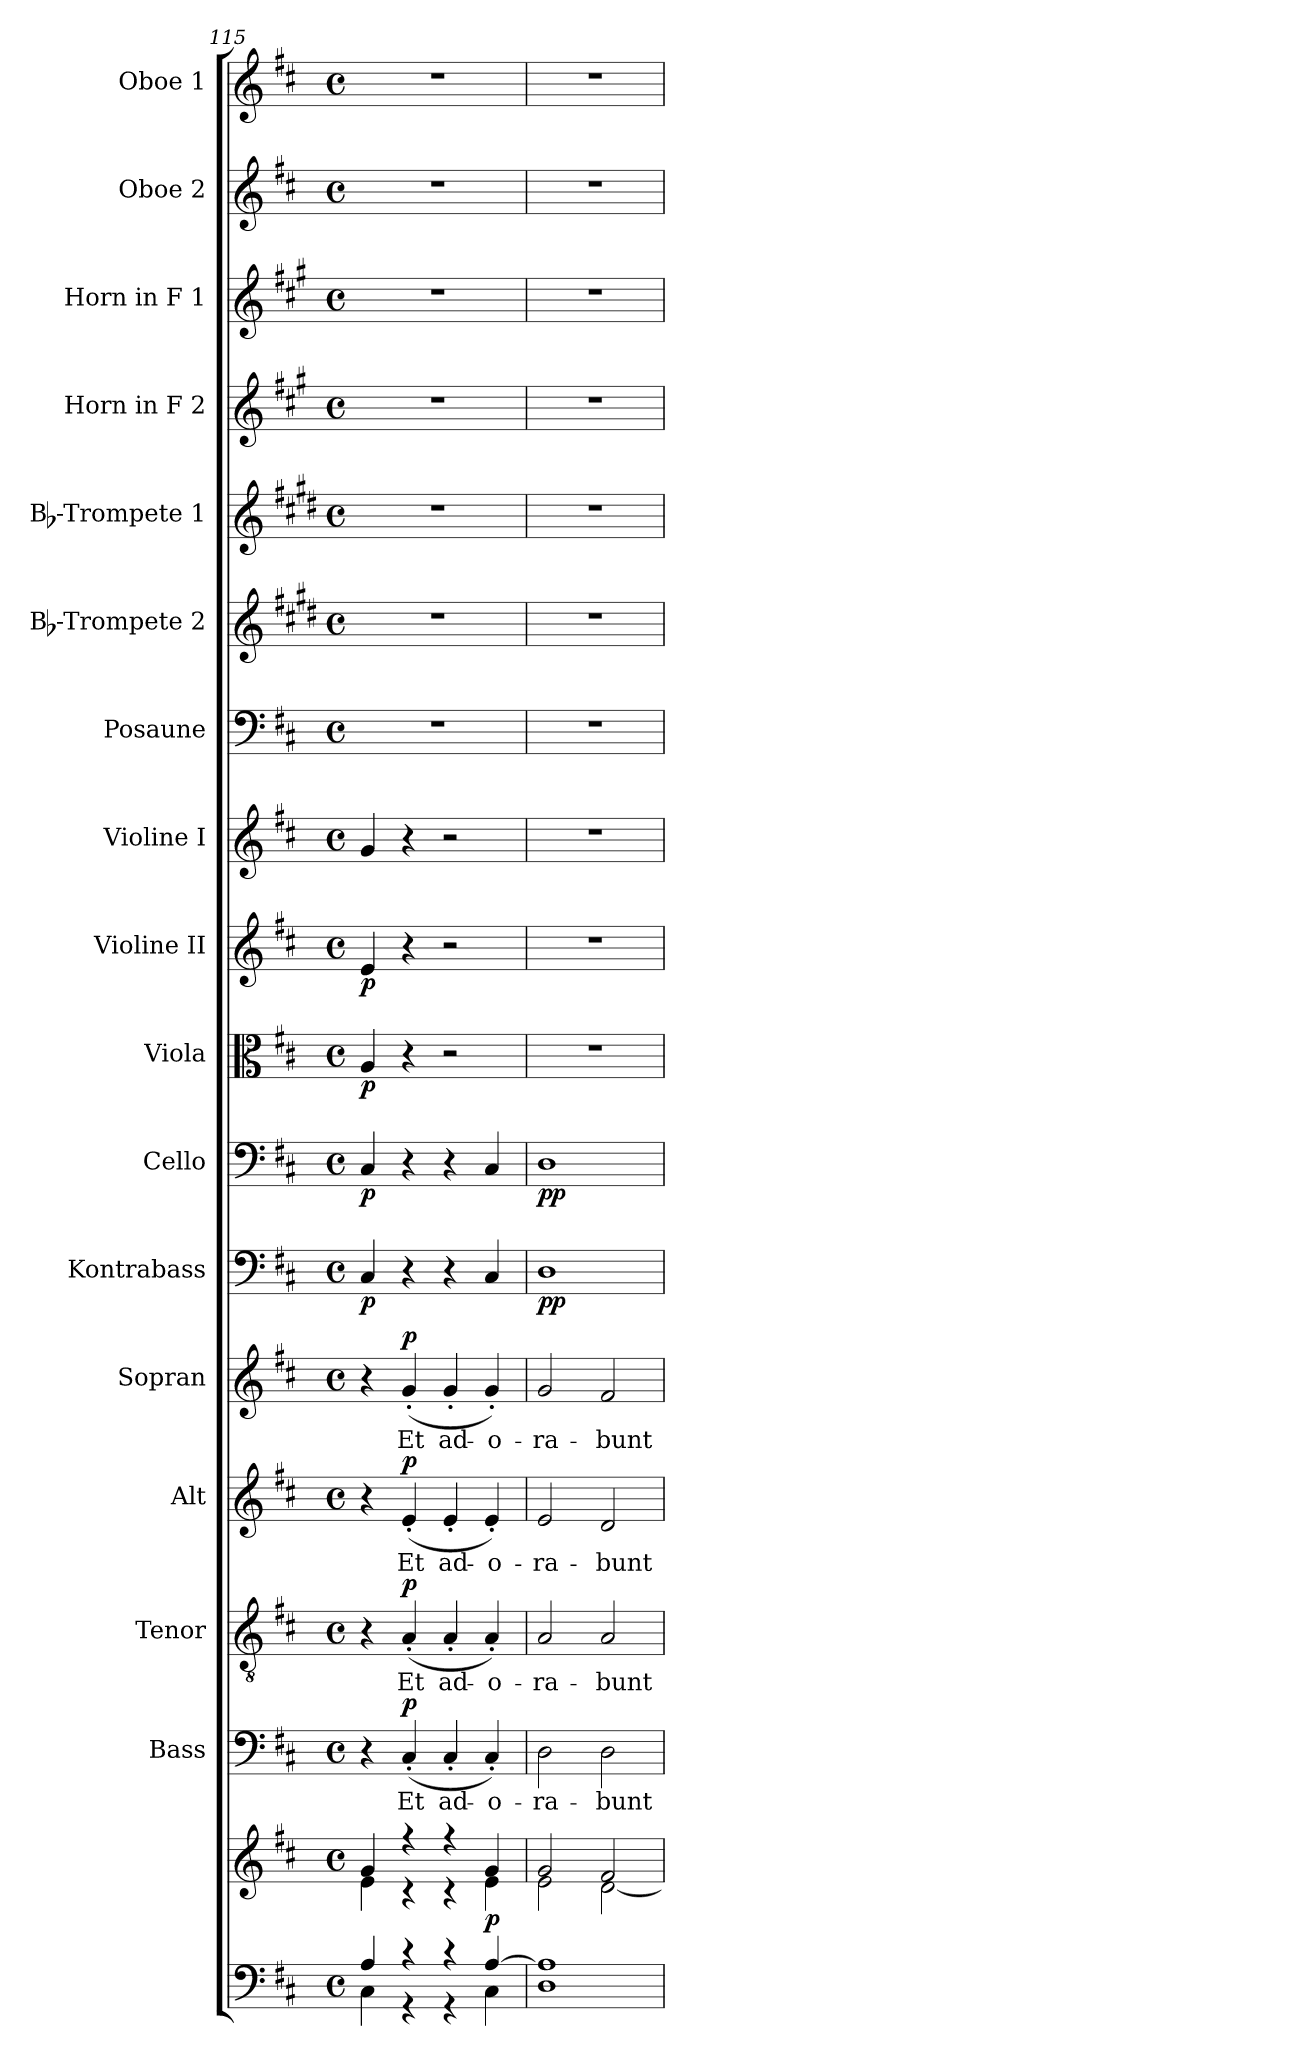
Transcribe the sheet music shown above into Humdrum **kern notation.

**kern	**kern	**dynam	**kern	**text	**dynam	**kern	**text	**dynam	**kern	**text	**dynam	**kern	**text	**dynam	**kern	**dynam	**kern	**dynam	**kern	**dynam	**kern	**dynam	**kern	**kern	**kern	**kern	**kern	**kern	**kern	**kern
*part17	*part17	*part17	*part16	*part16	*part16	*part15	*part15	*part15	*part14	*part14	*part14	*part13	*part13	*part13	*part12	*part12	*part11	*part11	*part10	*part10	*part9	*part9	*part8	*part7	*part6	*part5	*part4	*part3	*part2	*part1
*staff18	*staff17	*staff17/18	*staff16	*staff16	*staff16	*staff15	*staff15	*staff15	*staff14	*staff14	*staff14	*staff13	*staff13	*staff13	*staff12	*staff12	*staff11	*staff11	*staff10	*staff10	*staff9	*staff9	*staff8	*staff7	*staff6	*staff5	*staff4	*staff3	*staff2	*staff1
*	*	*	*I"Bass	*	*	*I"Tenor	*	*	*I"Alt	*	*	*I"Sopran	*	*	*I"Kontrabass	*	*I"Cello	*	*I"Viola	*	*I"Violine II	*	*I"Violine I	*I"Posaune	*I"Bb-Trompete 2	*I"Bb-Trompete 1	*I"Horn in F 2	*I"Horn in F 1	*I"Oboe 2	*I"Oboe 1
*	*	*	*I'B.	*	*	*I'T.	*	*	*I'A.	*	*	*I'S.	*	*	*I'Kb.	*	*	*	*I'Vla.	*	*I'Vl. II	*	*I'Vl. I	*I'Pos.	*I'Bb Trp. 2	*I'Bb Trp. 1	*	*	*I'Ob. 2	*I'Ob. 1
!!LO:PB:g=z
*clefF4	*clefG2	*	*clefF4	*	*	*clefGv2	*	*	*clefG2	*	*	*clefG2	*	*	*clefF4	*	*clefF4	*	*clefC3	*	*clefG2	*	*clefG2	*clefF4	*clefG2	*clefG2	*clefG2	*clefG2	*clefG2	*clefG2
*	*	*	*	*	*	*	*	*	*	*	*	*	*	*	*ITrd7c12	*	*	*	*	*	*	*	*	*	*ITrd1c2	*ITrd1c2	*ITrd4c7	*ITrd4c7	*	*
*k[f#c#]	*k[f#c#]	*	*k[f#c#]	*	*	*k[f#c#]	*	*	*k[f#c#]	*	*	*k[f#c#]	*	*	*k[f#c#]	*	*k[f#c#]	*	*k[f#c#]	*	*k[f#c#]	*	*k[f#c#]	*k[f#c#]	*k[f#c#]	*k[f#c#]	*k[f#c#]	*k[f#c#]	*k[f#c#]	*k[f#c#]
*D:	*D:	*	*D:	*	*	*D:	*	*	*D:	*	*	*D:	*	*	*D:	*	*D:	*	*D:	*	*D:	*	*D:	*D:	*D:	*D:	*D:	*D:	*D:	*D:
*M4/4	*M4/4	*	*M4/4	*	*	*M4/4	*	*	*M4/4	*	*	*M4/4	*	*	*M4/4	*	*M4/4	*	*M4/4	*	*M4/4	*	*M4/4	*M4/4	*M4/4	*M4/4	*M4/4	*M4/4	*M4/4	*M4/4
*met(c)	*met(c)	*	*met(c)	*	*	*met(c)	*	*	*met(c)	*	*	*met(c)	*	*	*met(c)	*	*met(c)	*	*met(c)	*	*met(c)	*	*met(c)	*met(c)	*met(c)	*met(c)	*met(c)	*met(c)	*met(c)	*met(c)
=115	=115	=115	=115	=115	=115	=115	=115	=115	=115	=115	=115	=115	=115	=115	=115	=115	=115	=115	=115	=115	=115	=115	=115	=115	=115	=115	=115	=115	=115	=115
*^	*^	*	*	*	*	*	*	*	*	*	*	*	*	*	*	*	*	*	*	*	*	*	*	*	*	*	*	*	*	*
!	!	!	!	!	!	!	!	!	!	!	!	!	!	!	!	!	!	!LO:DY:b	!	!LO:DY:b	!	!LO:DY:b	!	!LO:DY:b	!	!	!	!	!	!	!	!
4A/	4C#\	4g/	4e\	.	4r	.	.	4r	.	.	4r	.	.	4r	.	.	4CC#/	p	4C#/	p	4A/	p	4e/	p	4g/	1r	1r	1r	1r	1r	1r	1r
!	!	!	!	!	!	!LO:LY:b	!LO:DY:a	!	!LO:LY:b	!LO:DY:a	!	!LO:LY:b	!LO:DY:a	!	!LO:LY:b	!LO:DY:a	!	!	!	!	!	!	!	!	!	!	!	!	!	!	!	!
4r	4r	4r	4r	.	(<4C#'</	Et	p	(<4A'</	Et	p	(<4e'</	Et	p	(<4g'</	Et	p	4r	.	4r	.	4r	.	4r	.	4r	.	.	.	.	.	.	.
!	!	!	!	!	!	!LO:LY:b	!	!	!LO:LY:b	!	!	!LO:LY:b	!	!	!LO:LY:b	!	!	!	!	!	!	!	!	!	!	!	!	!	!	!	!	!
4r	4r	4r	4r	.	4C#'</	ad-	.	4A'</	ad-	.	4e'</	ad-	.	4g'</	ad-	.	4r	.	4r	.	2r	.	2r	.	2r	.	.	.	.	.	.	.
!	!	!	!	!LO:DY:b	!	!LO:LY:b	!	!	!LO:LY:b	!	!	!LO:LY:b	!	!	!LO:LY:b	!	!	!	!	!	!	!	!	!	!	!	!	!	!	!	!	!
[>4A/	4C#\	4g/	4e\	p	4C#'</)	-o-	.	4A'</)	-o-	.	4e'</)	-o-	.	4g'</)	-o-	.	4CC#/	.	4C#/	.	.	.	.	.	.	.	.	.	.	.	.	.
!!LO:PB:g=z
=116	=116	=116	=116	=116	=116	=116	=116	=116	=116	=116	=116	=116	=116	=116	=116	=116	=116	=116	=116	=116	=116	=116	=116	=116	=116	=116	=116	=116	=116	=116	=116	=116
!	!	!	!	!	!	!LO:LY:b	!	!	!LO:LY:b	!	!	!LO:LY:b	!	!	!LO:LY:b	!	!	!LO:DY:b	!	!LO:DY:b	!	!	!	!	!	!	!	!	!	!	!	!
1A]	1D	2g/	2e\	.	2D\	-ra-	.	2A/	-ra-	.	2e/	-ra-	.	2g/	-ra-	.	1DD	pp	1D	pp	1r	.	1r	.	1r	1r	1r	1r	1r	1r	1r	1r
!	!	!	!	!	!	!LO:LY:b	!	!	!LO:LY:b	!	!	!LO:LY:b	!	!	!LO:LY:b	!	!	!	!	!	!	!	!	!	!	!	!	!	!	!	!	!
.	.	2f#/	[<2d\	.	2D\	-bunt	.	2A/	-bunt	.	2d/	-bunt	.	2f#/	-bunt	.	.	.	.	.	.	.	.	.	.	.	.	.	.	.	.	.
*v	*v	*	*	*	*	*	*	*	*	*	*	*	*	*	*	*	*	*	*	*	*	*	*	*	*	*	*	*	*	*	*	*
*	*v	*v	*	*	*	*	*	*	*	*	*	*	*	*	*	*	*	*	*	*	*	*	*	*	*	*	*	*	*	*	*
=	=	=	=	=	=	=	=	=	=	=	=	=	=	=	=	=	=	=	=	=	=	=	=	=	=	=	=	=	=	=
*-	*-	*-	*-	*-	*-	*-	*-	*-	*-	*-	*-	*-	*-	*-	*-	*-	*-	*-	*-	*-	*-	*-	*-	*-	*-	*-	*-	*-	*-	*-
